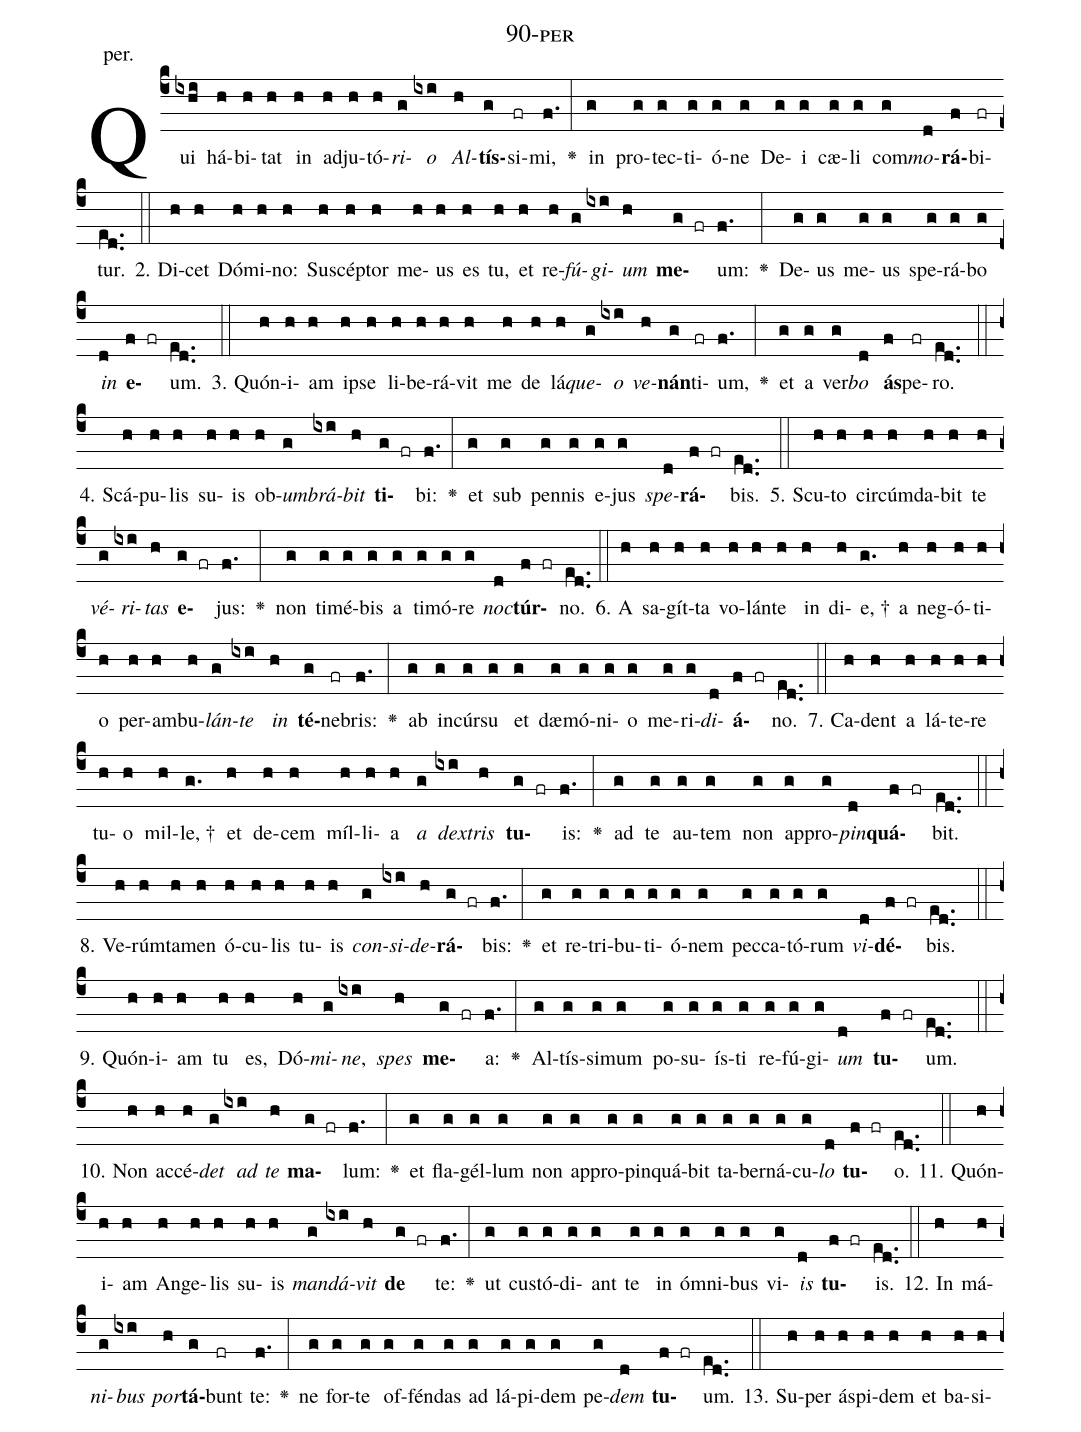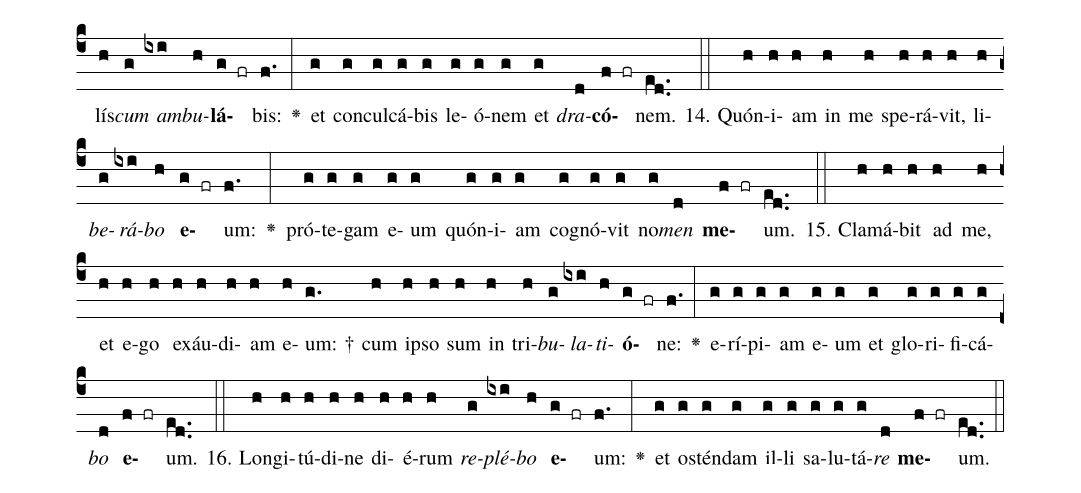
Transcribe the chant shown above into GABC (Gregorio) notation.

name: 90-per;
annotation: per.;
%%
(c4)Qui(ixhi) há(h)bi(h)tat(h) in(h) ad(h)ju(h)tó(h)<i>ri</i>(g)<i>o</i>(ixi) <i>Al</i>(h)<b>tís</b>(g)si(fr)mi,(f.) <v>\greheightstar</v>(:) in(g) pro(g)tec(g)ti(g)ó(g)ne(g) De(g)i(g) cæ(g)li(g) com(g)<i>mo</i>(d)<b>rá</b>(f)bi(fr)tur.(ed..) (::)
2. Di(h)cet(h) Dó(h)mi(h)no:(h) Su(h)scép(h)tor(h) me(h)us(h) es(h) tu,(h) et(h) re(h)<i>fú</i>(g)<i>gi</i>(ixi)<i>um</i>(h) <b>me</b>(g fr)um:(f.) <v>\greheightstar</v>(:) De(g)us(g) me(g)us(g) spe(g)rá(g)bo(g) <i>in</i>(d) <b>e</b>(f fr)um.(ed..) (::)
3. Quón(h)i(h)am(h) ip(h)se(h) li(h)be(h)rá(h)vit(h) me(h) de(h) lá(h)<i>que</i>(g)<i>o</i>(ixi) <i>ve</i>(h)<b>nán</b>(g)ti(fr)um,(f.) <v>\greheightstar</v>(:) et(g) a(g) ver(g)<i>bo</i>(d) <b>ás</b>(f)pe(fr)ro.(ed..) (::)
4. Scá(h)pu(h)lis(h) su(h)is(h) ob(h)<i>um</i>(g)<i>brá</i>(ixi)<i>bit</i>(h) <b>ti</b>(g fr)bi:(f.) <v>\greheightstar</v>(:) et(g) sub(g) pen(g)nis(g) e(g)jus(g) <i>spe</i>(d)<b>rá</b>(f fr)bis.(ed..) (::)
5. Scu(h)to(h) cir(h)cúm(h)da(h)bit(h) te(h) <i>vé</i>(g)<i>ri</i>(ixi)<i>tas</i>(h) <b>e</b>(g fr)jus:(f.) <v>\greheightstar</v>(:) non(g) ti(g)mé(g)bis(g) a(g) ti(g)mó(g)re(g) <i>noc</i>(d)<b>túr</b>(f fr)no.(ed..) (::)
6. A(h) sa(h)gít(h)ta(h) vo(h)lán(h)te(h) in(h) di(h)e, †(g.) a(h) neg(h)ó(h)ti(h)o(h) per(h)am(h)bu(h)<i>lán</i>(g)<i>te</i>(ixi) <i>in</i>(h) <b>té</b>(g)ne(fr)bris:(f.) <v>\greheightstar</v>(:) ab(g) in(g)cúr(g)su(g) et(g) dæ(g)mó(g)ni(g)o(g) me(g)ri(g)<i>di</i>(d)<b>á</b>(f fr)no.(ed..) (::)
7. Ca(h)dent(h) a(h) lá(h)te(h)re(h) tu(h)o(h) mil(h)le, †(g.) et(h) de(h)cem(h) míl(h)li(h)a(h) <i>a</i>(g) <i>dex</i>(ixi)<i>tris</i>(h) <b>tu</b>(g fr)is:(f.) <v>\greheightstar</v>(:) ad(g) te(g) au(g)tem(g) non(g) ap(g)pro(g)<i>pin</i>(d)<b>quá</b>(f fr)bit.(ed..) (::)
8. Ve(h)rúm(h)ta(h)men(h) ó(h)cu(h)lis(h) tu(h)is(h) <i>con</i>(g)<i>si</i>(ixi)<i>de</i>(h)<b>rá</b>(g fr)bis:(f.) <v>\greheightstar</v>(:) et(g) re(g)tri(g)bu(g)ti(g)ó(g)nem(g) pec(g)ca(g)tó(g)rum(g) <i>vi</i>(d)<b>dé</b>(f fr)bis.(ed..) (::)
9. Quón(h)i(h)am(h) tu(h) es,(h) Dó(h)<i>mi</i>(g)<i>ne</i>,(ixi) <i>spes</i>(h) <b>me</b>(g fr)a:(f.) <v>\greheightstar</v>(:) Al(g)tís(g)si(g)mum(g) po(g)su(g)ís(g)ti(g) re(g)fú(g)gi(g)<i>um</i>(d) <b>tu</b>(f fr)um.(ed..) (::)
10. Non(h) ac(h)cé(h)<i>det</i>(g) <i>ad</i>(ixi) <i>te</i>(h) <b>ma</b>(g fr)lum:(f.) <v>\greheightstar</v>(:) et(g) fla(g)gél(g)lum(g) non(g) ap(g)pro(g)pin(g)quá(g)bit(g) ta(g)ber(g)ná(g)cu(g)<i>lo</i>(d) <b>tu</b>(f fr)o.(ed..) (::)
11. Quón(h)i(h)am(h) An(h)ge(h)lis(h) su(h)is(h) <i>man</i>(g)<i>dá</i>(ixi)<i>vit</i>(h) <b>de</b>(g fr) te:(f.) <v>\greheightstar</v>(:) ut(g) cus(g)tó(g)di(g)ant(g) te(g) in(g) óm(g)ni(g)bus(g) vi(g)<i>is</i>(d) <b>tu</b>(f fr)is.(ed..) (::)
12. In(h) má(h)<i>ni</i>(g)<i>bus</i>(ixi) <i>por</i>(h)<b>tá</b>(g)bunt(fr) te:(f.) <v>\greheightstar</v>(:) ne(g) for(g)te(g) of(g)fén(g)das(g) ad(g) lá(g)pi(g)dem(g) pe(g)<i>dem</i>(d) <b>tu</b>(f fr)um.(ed..) (::)
13. Su(h)per(h) ás(h)pi(h)dem(h) et(h) ba(h)si(h)lís(h)<i>cum</i>(g) <i>am</i>(ixi)<i>bu</i>(h)<b>lá</b>(g fr)bis:(f.) <v>\greheightstar</v>(:) et(g) con(g)cul(g)cá(g)bis(g) le(g)ó(g)nem(g) et(g) <i>dra</i>(d)<b>có</b>(f fr)nem.(ed..) (::)
14. Quón(h)i(h)am(h) in(h) me(h) spe(h)rá(h)vit,(h) li(h)<i>be</i>(g)<i>rá</i>(ixi)<i>bo</i>(h) <b>e</b>(g fr)um:(f.) <v>\greheightstar</v>(:) pró(g)te(g)gam(g) e(g)um(g) quón(g)i(g)am(g) co(g)gnó(g)vit(g) no(g)<i>men</i>(d) <b>me</b>(f fr)um.(ed..) (::)
15. Cla(h)má(h)bit(h) ad(h) me,(h) et(h) e(h)go(h) ex(h)áu(h)di(h)am(h) e(h)um: †(g.) cum(h) ip(h)so(h) sum(h) in(h) tri(h)<i>bu</i>(g)<i>la</i>(ixi)<i>ti</i>(h)<b>ó</b>(g fr)ne:(f.) <v>\greheightstar</v>(:) e(g)rí(g)pi(g)am(g) e(g)um(g) et(g) glo(g)ri(g)fi(g)cá(g)<i>bo</i>(d) <b>e</b>(f fr)um.(ed..) (::)
16. Lon(h)gi(h)tú(h)di(h)ne(h) di(h)é(h)rum(h) <i>re</i>(g)<i>plé</i>(ixi)<i>bo</i>(h) <b>e</b>(g fr)um:(f.) <v>\greheightstar</v>(:) et(g) os(g)tén(g)dam(g) il(g)li(g) sa(g)lu(g)tá(g)<i>re</i>(d) <b>me</b>(f fr)um.(ed..) (::)
